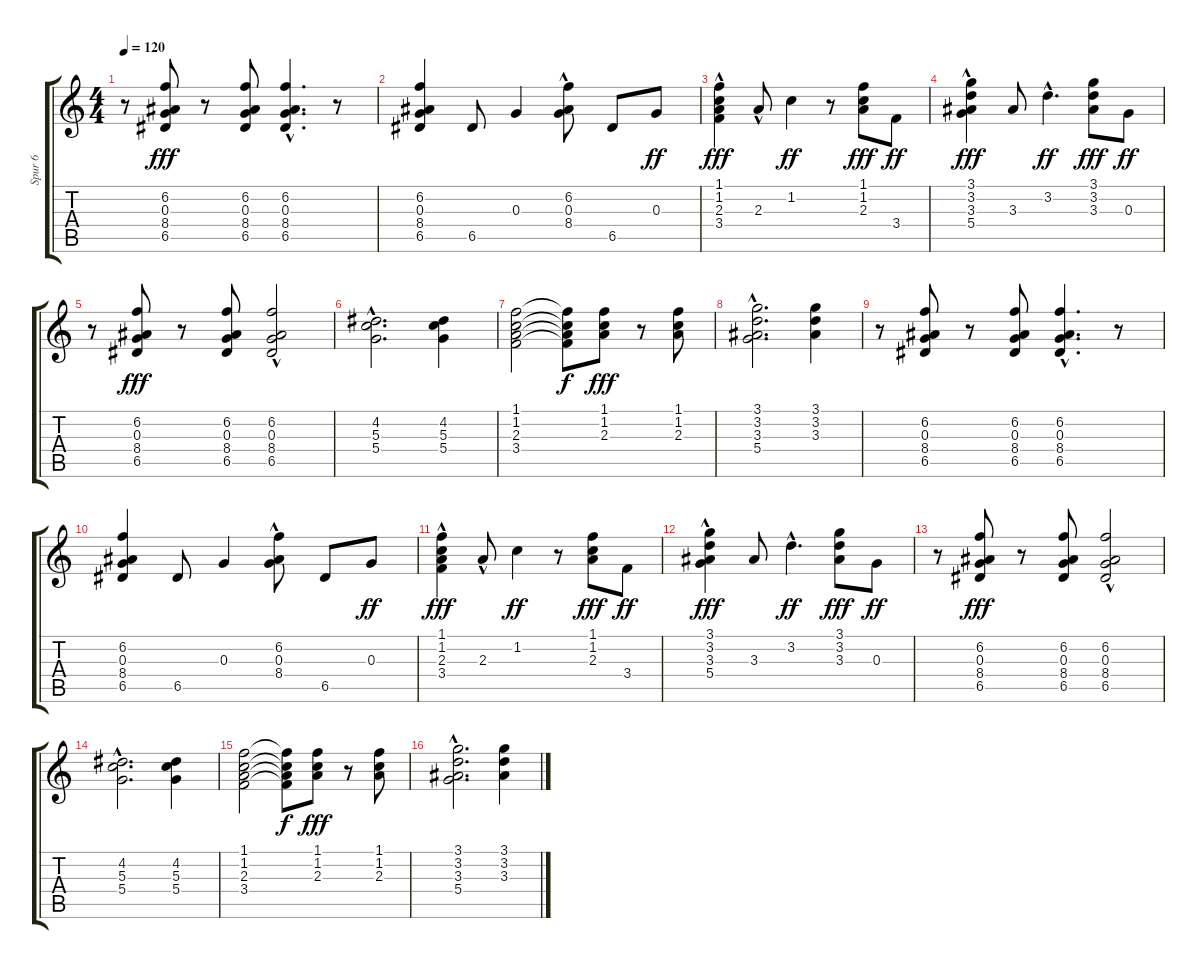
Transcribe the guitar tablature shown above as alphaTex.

\track ("Spur 6" "Spur 6") {instrument acousticguitarsteel}
\staff {score tabs}
\tuning (E4 B3 G3 D3 A2 E2) {hide}
\ts (4 4)
\tempo 120
\clef g2
\ks c
r.8{dy fff} (6.2 0.3 8.4 6.5).8 r.8 (6.2 0.3 8.4 6.5).8 (6.2{hac} 0.3{hac} 8.4{hac} 6.5{hac}).4{d} r.8 |
(6.2 0.3 8.4 6.5).4 6.5.8 0.3.4 (6.2{hac} 0.3 8.4{hac}).8 6.5.8 0.3.8{dy ff} |
(1.1 1.2{hac} 2.3 3.4{hac}).4{dy fff} 2.3{hac}.8 1.2.4{dy ff} r.8 (1.1 1.2 2.3).8{dy fff} 3.4.8{dy ff} |
(3.1{hac} 3.2{hac} 3.3 5.4{hac}).4{dy fff} 3.3.8 3.2{hac}.4{d dy ff} (3.1 3.2 3.3).8{dy fff} 0.3.8{dy ff} |
r.8 (6.2 0.3 8.4 6.5).8{dy fff} r.8 (6.2 0.3 8.4 6.5).8 (6.2{hac} 0.3{hac} 8.4{hac} 6.5).2 |
(4.2{hac} 5.3{hac} 5.4{hac}).2{d} (4.2 5.3 5.4).4 |
(1.1 1.2 2.3 3.4).2 (1.1{t} 1.2{t} 2.3{t} 3.4{t}).8{dy f} (1.1 1.2 2.3).8{dy fff} r.8 (1.1 1.2 2.3).8 |
(3.1{hac} 3.2{hac} 3.3{hac} 5.4).2{d} (3.1 3.2 3.3).4 |
r.8 (6.2 0.3 8.4 6.5).8 r.8 (6.2 0.3 8.4 6.5).8 (6.2{hac} 0.3{hac} 8.4{hac} 6.5{hac}).4{d} r.8 |
(6.2 0.3 8.4 6.5).4 6.5.8 0.3.4 (6.2{hac} 0.3 8.4{hac}).8 6.5.8 0.3.8{dy ff} |
(1.1 1.2{hac} 2.3 3.4{hac}).4{dy fff} 2.3{hac}.8 1.2.4{dy ff} r.8 (1.1 1.2 2.3).8{dy fff} 3.4.8{dy ff} |
(3.1{hac} 3.2{hac} 3.3 5.4{hac}).4{dy fff} 3.3.8 3.2{hac}.4{d dy ff} (3.1 3.2 3.3).8{dy fff} 0.3.8{dy ff} |
r.8 (6.2 0.3 8.4 6.5).8{dy fff} r.8 (6.2 0.3 8.4 6.5).8 (6.2{hac} 0.3{hac} 8.4{hac} 6.5).2 |
(4.2{hac} 5.3{hac} 5.4{hac}).2{d} (4.2 5.3 5.4).4 |
(1.1 1.2 2.3 3.4).2 (1.1{t} 1.2{t} 2.3{t} 3.4{t}).8{dy f} (1.1 1.2 2.3).8{dy fff} r.8 (1.1 1.2 2.3).8 |
(3.1{hac} 3.2{hac} 3.3{hac} 5.4).2{d} (3.1 3.2 3.3).4
